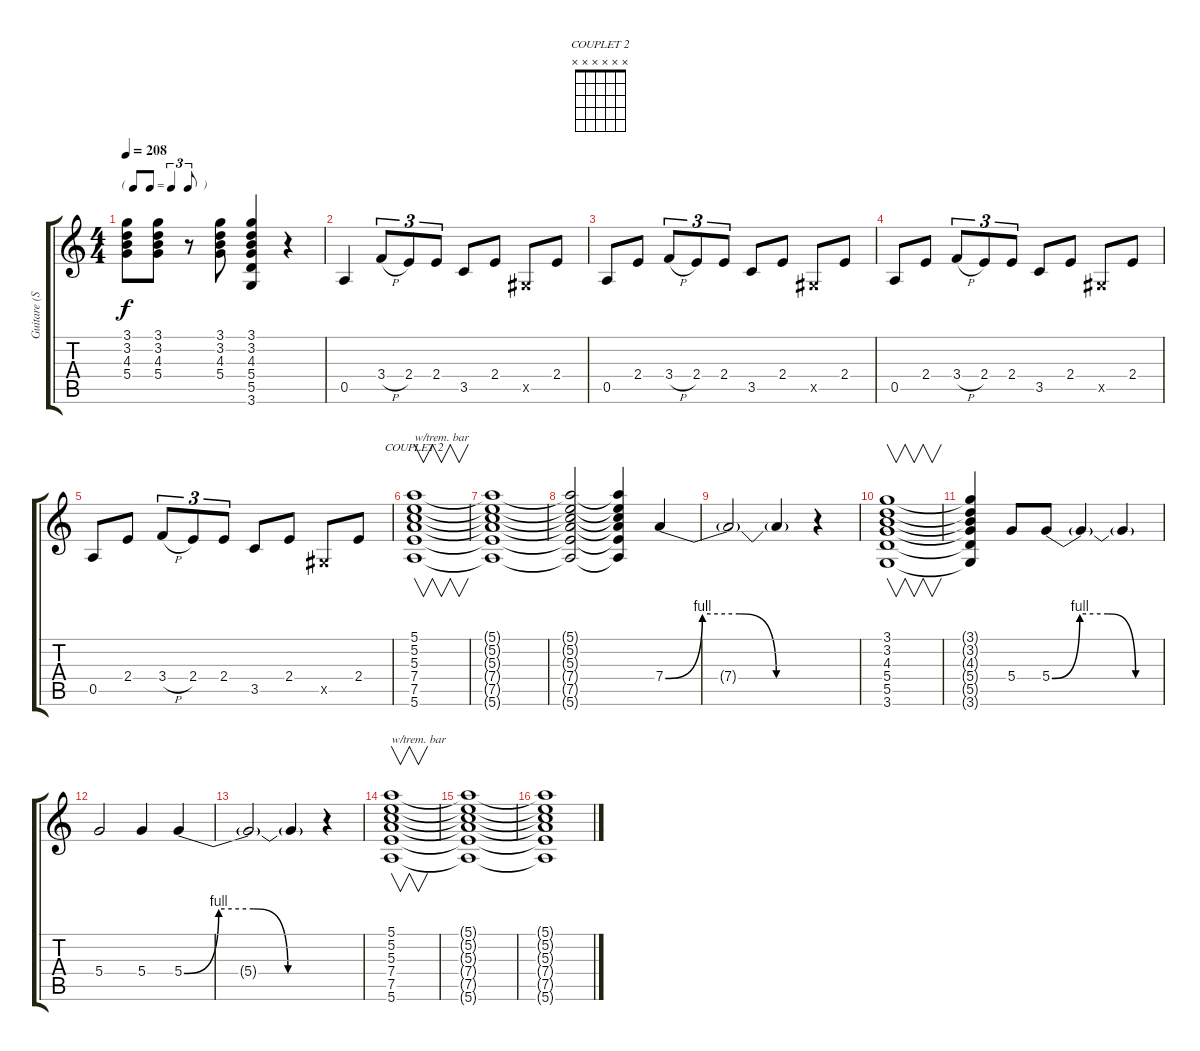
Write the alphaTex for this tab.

\track ("Guitare (Strato) + Delay" "Guitare (S") {instrument electricguitarclean}
\staff {score tabs}
\tuning (E4 B3 G3 D3 A2 E2) {hide}
\chord ("COUPLET 2" x x x x x x) {firstfret 0}
\ts (4 4)
\tf triplet8th
\tempo 208
\clef g2
\ks c
(3.1{t} 3.2{t} 4.3{t} 5.4{t}).8{dy f} (3.1 3.2 4.3 5.4).8 r.8 (3.1 3.2 4.3 5.4).8 (3.1 3.2 4.3 5.4 5.5 3.6).4 r.4 |
0.5.4 3.4{h}.8{tu (3 2)} 2.4.8{tu (3 2)} 2.4.8{tu (3 2)} 3.5.8 2.4.8 -1.5{x}.8 2.4.8 |
0.5.8 2.4.8 3.4{h}.8{tu (3 2)} 2.4.8{tu (3 2)} 2.4.8{tu (3 2)} 3.5.8 2.4.8 -1.5{x}.8 2.4.8 |
0.5.8 2.4.8 3.4{h}.8{tu (3 2)} 2.4.8{tu (3 2)} 2.4.8{tu (3 2)} 3.5.8 2.4.8 -1.5{x}.8 2.4.8 |
0.5.8 2.4.8 3.4{h}.8{tu (3 2)} 2.4.8{tu (3 2)} 2.4.8{tu (3 2)} 3.5.8 2.4.8 -1.5{x}.8 2.4.8 |
(5.1 5.2 5.3 7.4 7.5 5.6).1{v ch "COUPLET 2" txt "w/trem. bar"} |
(5.1{t} 5.2{t} 5.3{t} 7.4{t} 7.5{t} 5.6{t}).1 |
(5.1{t} 5.2{t} 5.3{t} 7.4{t} 7.5{t} 5.6{t}).2 (5.1{t} 5.2{t} 5.3{t} 7.4{t} 7.5{t} 5.6{t}).4 7.4{be (custom 0 0 15 4 30 4 45 0 60 0)}.4 |
7.4{t}.2 7.4{t}.4 r.4 |
(3.1 3.2 4.3 5.4 5.5 3.6).1{v} |
(3.1{t} 3.2{t} 4.3{t} 5.4{t} 5.5{t} 3.6{t}).4 5.4.8 5.4{be (custom 0 0 15 4 30 4 45 0 60 0)}.8 5.4{t}.4 5.4{t}.4 |
5.4.2 5.4.4 5.4{be (custom 0 0 15 4 30 4 45 0 60 0)}.4 |
5.4{t}.2 5.4{t}.4 r.4 |
(5.1 5.2 5.3 7.4 7.5 5.6).1{v txt "w/trem. bar"} |
(5.1{t} 5.2{t} 5.3{t} 7.4{t} 7.5{t} 5.6{t}).1 |
(5.1{t} 5.2{t} 5.3{t} 7.4{t} 7.5{t} 5.6{t}).1
